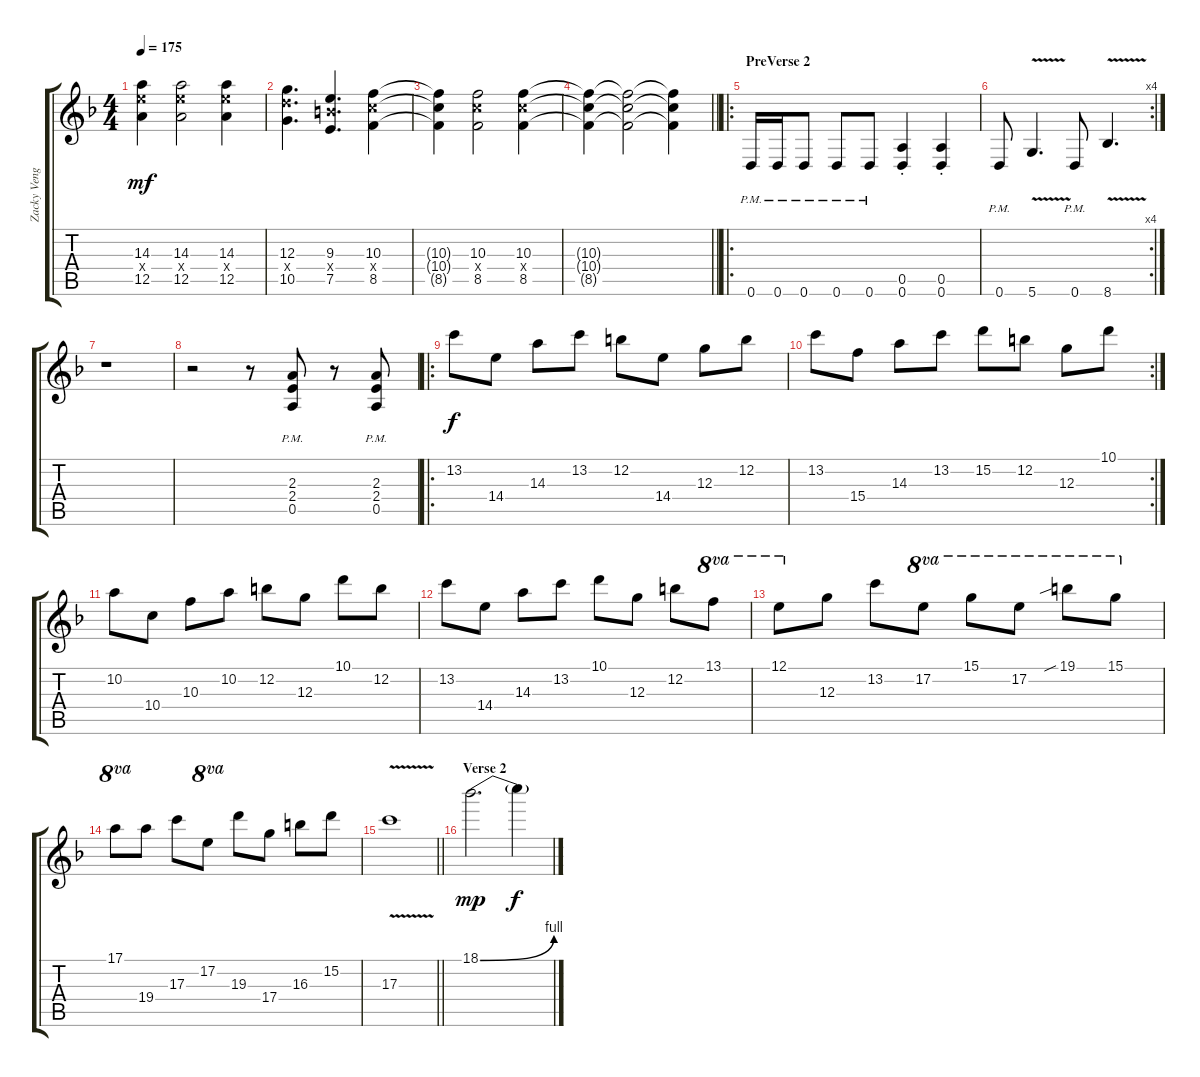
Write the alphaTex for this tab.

\track ("Zacky Vengeance" "Zacky Veng") {instrument distortionguitar}
\staff {score tabs}
\tuning (E4 B3 G3 D3 A2 D2) {hide}
\ts (4 4)
\tempo 175
\clef g2
\ks f
(14.3 14.4{x} 12.5).4{dy mf} (14.3 14.4{x} 12.5).2 (14.3 14.4{x} 12.5).4 |
(12.3 12.4{x} 10.5).4{d} (9.3 9.4{x} 7.5).4{d} (10.3 10.4{x} 8.5).4 |
(10.3{t} 10.4{t} 8.5{t}).4 (10.3 10.4{x} 8.5).2 (10.3 10.4{x} 8.5).4 |
\barLineRight lightlight
(10.3{t} 10.4{t} 8.5{t}).4 (10.3{t} 10.4{t} 8.5{t}).2 (10.3{t} 10.4{t} 8.5{t}).4 |
\ro
\section ("" "PreVerse 2")
0.6{pm}.16 0.6{pm}.16 0.6{pm}.8 0.6{pm}.8 0.6{pm}.8 (0.5{st} 0.6{st}).4 (0.5{st} 0.6{st}).4 |
\rc 4
0.6{pm}.8 5.6{v}.4{d} 0.6{pm}.8 8.6{v}.4{d} |
r.1 |
r.2 r.8 (2.3{pm} 2.4{pm} 0.5{pm}).8 r.8 (2.3{pm} 2.4{pm} 0.5{pm}).8 |
\ro
13.2.8{dy f} 14.4.8 14.3.8 13.2.8 12.2.8 14.4.8 12.3.8 12.2.8 |
\rc 2
13.2.8 15.4.8 14.3.8 13.2.8 15.2.8 12.2.8 12.3.8 10.1.8 |
10.2.8 10.4.8 10.3.8 10.2.8 12.2.8 12.3.8 10.1.8 12.2.8 |
13.2.8 14.4.8 14.3.8 13.2.8 10.1.8 12.3.8 12.2.8 13.1.8{ot 8va} |
12.1.8{ot 8va} 12.3.8 13.2.8 17.2.8{ot 8va} 15.1.8{ot 8va} 17.2.8{ot 8va} 19.1{sib}.8{ot 8va} 15.1.8{ot 8va} |
17.1.8{ot 8va} 19.4.8 17.3.8 17.2.8{ot 8va} 19.3.8 17.4.8 16.3.8 15.2.8 |
\barLineRight lightlight
17.3{v}.1 |
\section ("" "Verse 2")
18.1{be (bend 0 0 60 4)}.2{d dy mp} 18.1{t}.4{dy f}
